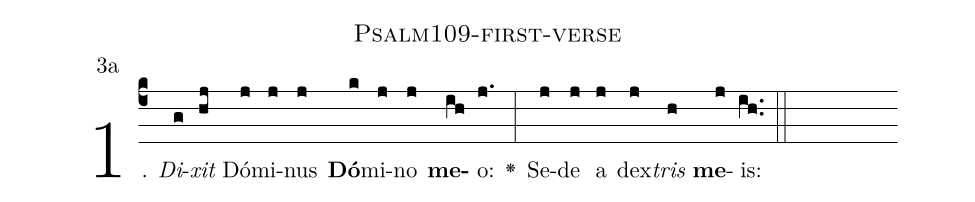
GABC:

name: Psalm109-first-verse;
office-part: psalmus;
annotation: 3a;
%%
(c4)1. <i>Di(g)xit(hj)</i> Dó(j)mi(j)nus(j) <b>Dó(k)</b>mi(j)no(j) <b>me(ih)</b>o:(j.) <v>\greheightstar</v>(:) Se(j)de(j) a(j) dex(j)<i>tris(h)</i> <b>me(j)</b>is:(ih..) (::)
